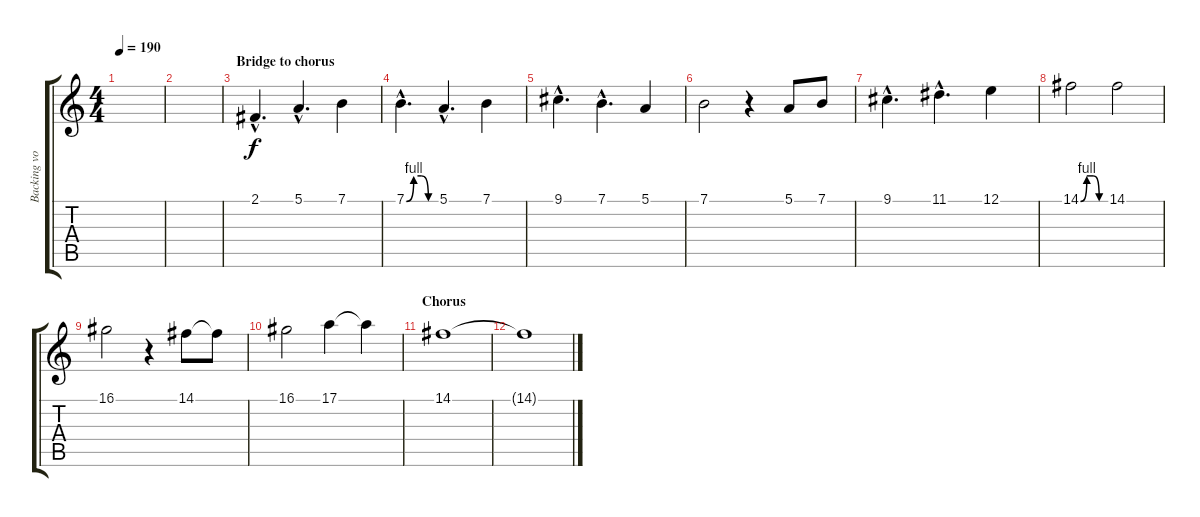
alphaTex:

\track ("Backing vocals" "Backing vo") {instrument lead1square}
\staff {score tabs}
\tuning (E4 B3 G3 D3 A2 E2) {hide}
\ts (4 4)
\tempo 190
\clef g2
\ks c
|
|
\section ("" "Bridge to chorus")
2.1{hac}.4{d} 5.1{hac}.4{d} 7.1.4 |
7.1{be (custom 0 0 15 4 30 4 45 0 60 0) hac}.4{d} 5.1{hac}.4{d} 7.1.4 |
9.1{hac}.4{d} 7.1{hac}.4{d} 5.1.4 |
7.1.2 r.4 5.1.8 7.1.8 |
9.1{hac}.4{d} 11.1{hac}.4{d} 12.1.4 |
14.1{be (custom 0 0 15 4 30 4 45 0 60 0)}.2 14.1.2 |
16.1.2 r.4 14.1.8 14.1{t}.8 |
16.1.2 17.1.4 17.1{t}.4 |
\section ("" "Chorus")
14.1.1 |
14.1{t}.1
